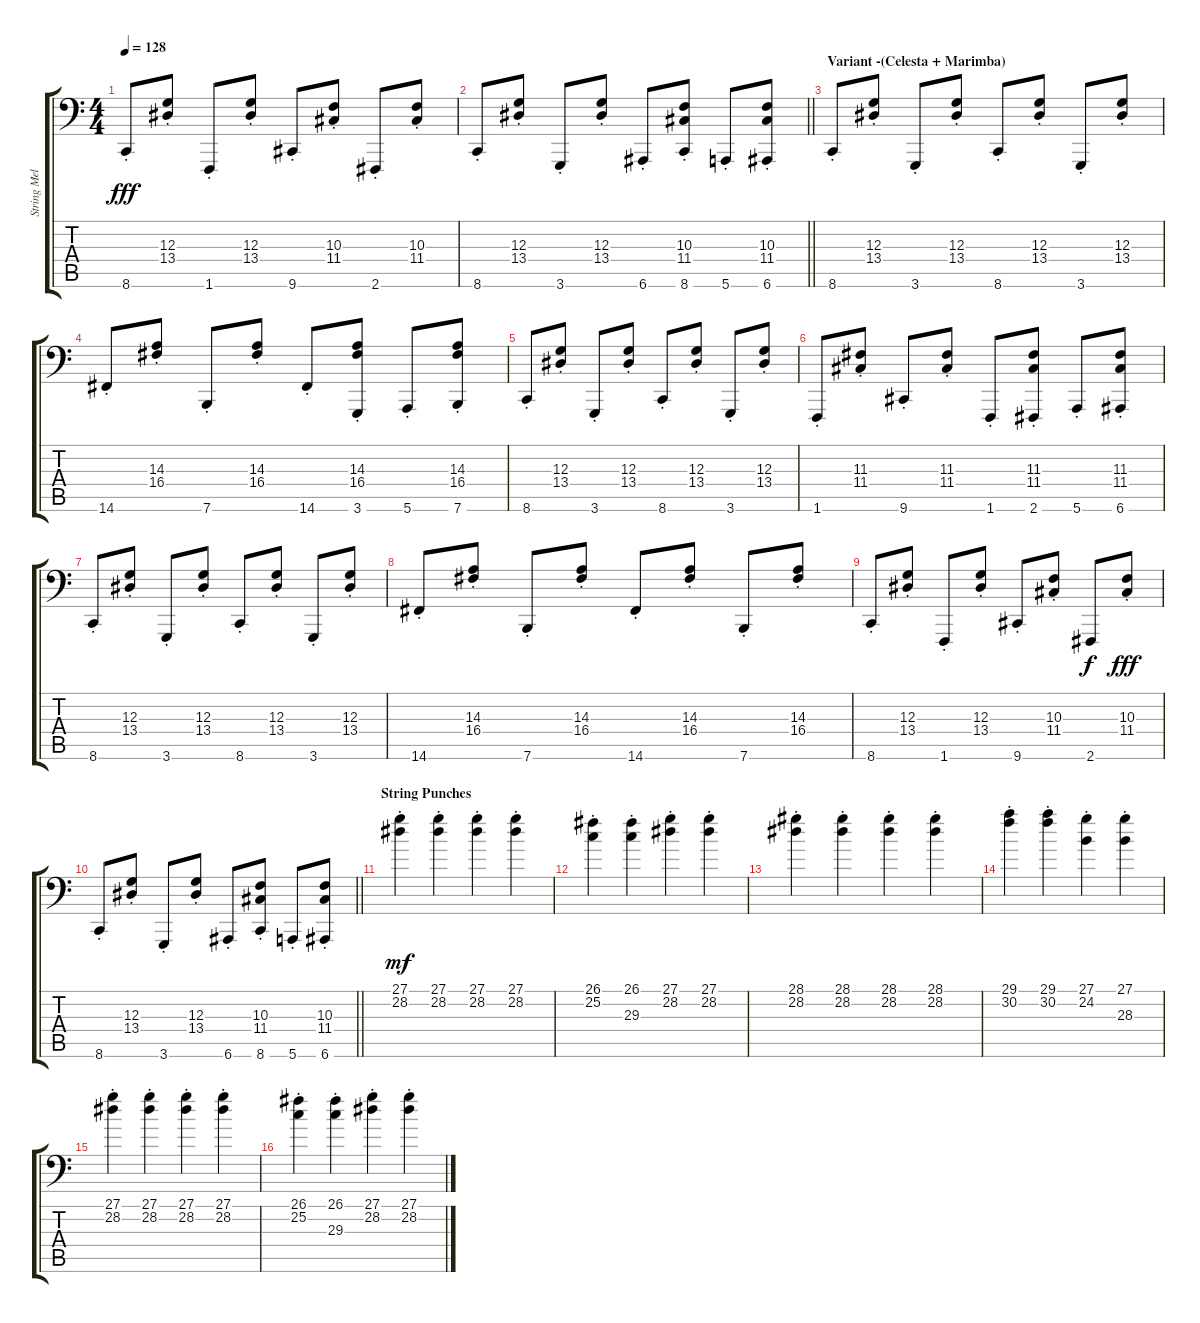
\track ("String Melody" "String Mel") {instrument stringensemble1}
\staff {score tabs}
\tuning (E3 B2 G2 D2 A1 E1) {hide}
\ts (4 4)
\tempo 128
\clef f4
\ks c
8.6{st}.8{dy fff} (12.3{st} 13.4{st}).8 1.6{st}.8 (12.3{st} 13.4{st}).8 9.6{st}.8 (10.3{st} 11.4{st}).8 2.6{st}.8 (10.3{st} 11.4{st}).8 |
\barLineRight lightlight
8.6{st}.8 (12.3{st} 13.4{st}).8 3.6{st}.8 (12.3{st} 13.4{st}).8 6.6{st}.8 (10.3{st} 11.4{st} 8.6{st}).8 5.6{st}.8 (10.3{st} 11.4{st} 6.6{st}).8 |
\section ("" "Variant -(Celesta + Marimba)")
8.6{st}.8 (12.3{st} 13.4{st}).8 3.6{st}.8 (12.3{st} 13.4{st}).8 8.6{st}.8 (12.3{st} 13.4{st}).8 3.6{st}.8 (12.3{st} 13.4{st}).8 |
14.6{st}.8 (14.3{st} 16.4{st}).8 7.6{st}.8 (14.3{st} 16.4{st}).8 14.6{st}.8 (14.3{st} 16.4{st} 3.6{st}).8 5.6{st}.8 (14.3{st} 16.4{st} 7.6{st}).8 |
8.6{st}.8 (12.3{st} 13.4{st}).8 3.6{st}.8 (12.3{st} 13.4{st}).8 8.6{st}.8 (12.3{st} 13.4{st}).8 3.6{st}.8 (12.3{st} 13.4{st}).8 |
1.6{st}.8 (11.3{st} 11.4{st}).8 9.6{st}.8 (11.3{st} 11.4).8 1.6{st}.8 (11.3{st} 11.4{st} 2.6{st}).8 5.6{st}.8 (11.3{st} 11.4{st} 6.6{st}).8 |
8.6{st}.8 (12.3{st} 13.4{st}).8 3.6{st}.8 (12.3{st} 13.4{st}).8 8.6{st}.8 (12.3{st} 13.4{st}).8 3.6{st}.8 (12.3{st} 13.4{st}).8 |
14.6{st}.8 (14.3{st} 16.4{st}).8 7.6{st}.8 (14.3{st} 16.4{st}).8 14.6{st}.8 (14.3{st} 16.4{st}).8 7.6{st}.8 (14.3{st} 16.4{st}).8 |
8.6{st}.8 (12.3{st} 13.4{st}).8 1.6{st}.8 (12.3{st} 13.4{st}).8 9.6{st}.8 (10.3{st} 11.4{st}).8 2.6.8{dy f} (10.3{st} 11.4{st}).8{dy fff} |
\barLineRight lightlight
8.6{st}.8 (12.3{st} 13.4{st}).8 3.6{st}.8 (12.3{st} 13.4{st}).8 6.6{st}.8 (10.3{st} 11.4{st} 8.6{st}).8 5.6{st}.8 (10.3{st} 11.4{st} 6.6{st}).8 |
\section ("" "String Punches")
(27.1{st} 28.2{st}).4{dy mf} (27.1{st} 28.2{st}).4 (27.1{st} 28.2{st}).4 (27.1{st} 28.2{st}).4 |
(26.1{st} 25.2{st}).4 (26.1{st} 29.3{st}).4 (27.1{st} 28.2{st}).4 (27.1{st} 28.2{st}).4 |
(28.1{st} 28.2{st}).4 (28.1{st} 28.2{st}).4 (28.1{st} 28.2{st}).4 (28.1{st} 28.2{st}).4 |
(29.1{st} 30.2{st}).4 (29.1{st} 30.2{st}).4 (27.1{st} 24.2{st}).4 (27.1{st} 28.3{st}).4 |
(27.1{st} 28.2{st}).4 (27.1{st} 28.2{st}).4 (27.1{st} 28.2{st}).4 (27.1{st} 28.2{st}).4 |
(26.1{st} 25.2{st}).4 (26.1{st} 29.3{st}).4 (27.1{st} 28.2{st}).4 (27.1{st} 28.2{st}).4
